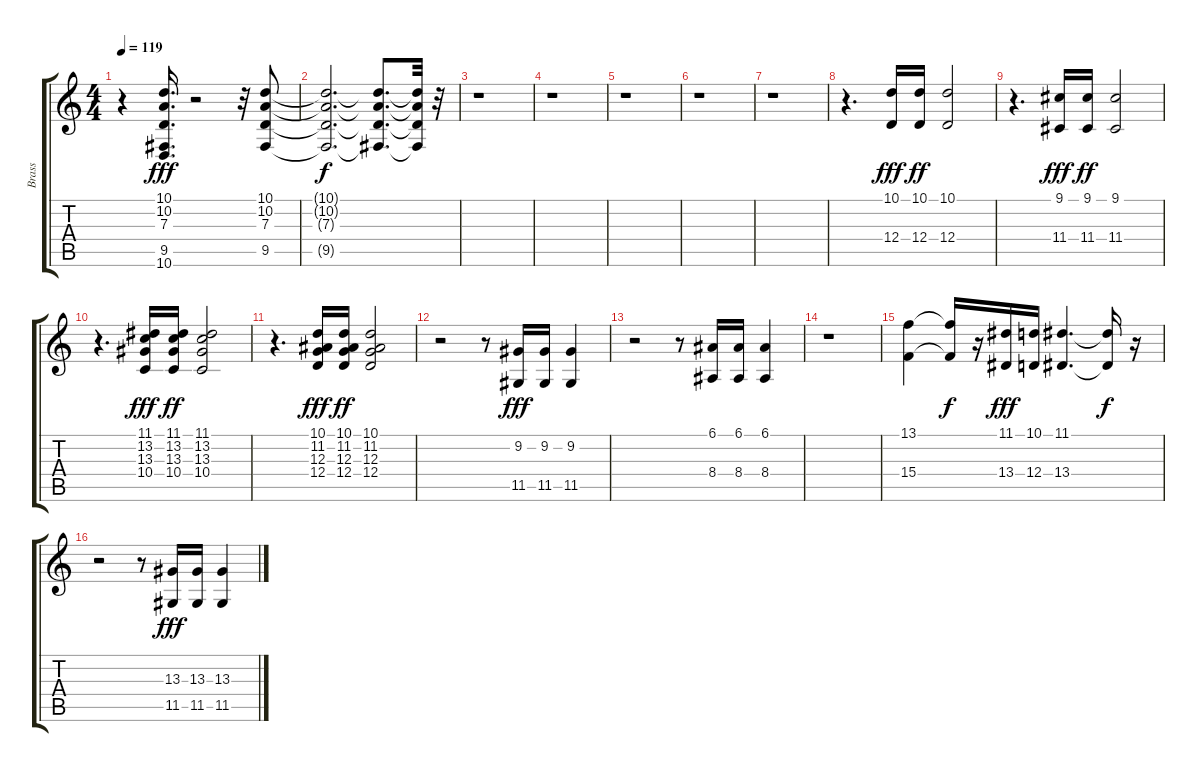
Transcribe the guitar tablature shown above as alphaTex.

\track ("Brass                           " "Brass     ") {instrument brasssection}
\staff {score tabs}
\tuning (E4 B3 G3 D3 A2 E2) {hide}
\ts (4 4)
\tempo 119
\clef g2
\ks c
r.4{dy fff} (10.1 10.2 7.3 9.5 10.6).16{d} r.2 r.32 (10.1 10.2 7.3 9.5).8 |
(10.1{t} 10.2{t} 7.3{t} 9.5{t}).2{d dy f} (10.1{t} 10.2{t} 7.3{t} 9.5{t}).8{d} (10.1{t} 10.2{t} 7.3{t} 9.5{t}).32 r.32 |
r.1 |
r.1 |
r.1 |
r.1 |
r.1 |
r.4{d} (10.1 12.4).16{dy fff} (10.1 12.4).16{dy ff} (10.1 12.4).2 |
r.4{d} (9.1 11.4).16{dy fff} (9.1 11.4).16{dy ff} (9.1 11.4).2 |
r.4{d} (11.1 13.2 13.3 10.4).16{dy fff} (11.1 13.2 13.3 10.4).16{dy ff} (11.1 13.2 13.3 10.4).2 |
r.4{d} (10.1 11.2 12.3 12.4).16{dy fff} (10.1 11.2 12.3 12.4).16{dy ff} (10.1 11.2 12.3 12.4).2 |
r.2 r.8 (9.2 11.5).16{dy fff} (9.2 11.5).16 (9.2 11.5).4 |
r.2 r.8 (6.1 8.4).16 (6.1 8.4).16 (6.1 8.4).4 |
r.1 |
(13.1 15.4).4 (13.1{t} 15.4{t}).16{dy f} r.16 (11.1 13.4).16{dy fff} (10.1 12.4).16 (11.1 13.4).4{d} (11.1{t} 13.4{t}).16{dy f} r.16 |
r.2 r.8 (13.3 11.5).16{dy fff} (13.3 11.5).16 (13.3 11.5).4
